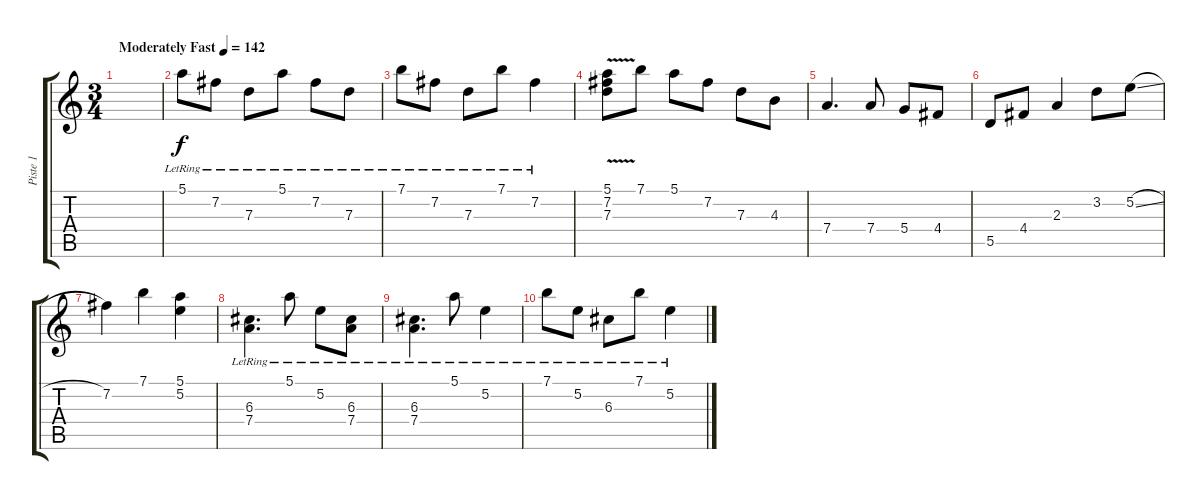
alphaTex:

\track ("Piste 1" "Piste 1") {instrument electricguitarjazz}
\staff {score tabs}
\tuning (E4 B3 G3 D3 A2 E2) {hide}
\ts (3 4)
\tempo (142 "Moderately Fast")
\clef g2
\ks c
|
5.1{lr}.8 7.2{lr}.8 7.3{lr}.8 5.1{lr}.8 7.2{lr}.8 7.3{lr}.8 |
7.1{lr}.8 7.2{lr}.8 7.3{lr}.8 7.1{lr}.8 7.2{lr}.4 |
(5.1{v} 7.2{v} 7.3{v}).8 7.1.8 5.1.8 7.2.8 7.3.8 4.3.8 |
7.4.4{d} 7.4.8 5.4.8 4.4.8 |
5.5.8 4.4.8 2.3.4 3.2.8 5.2{sl}.8 |
7.2.4 7.1.4 (5.1 5.2).4 |
(6.3{lr} 7.4{lr}).4{d} 5.1{lr}.8 5.2{lr}.8 (6.3{lr} 7.4{lr}).8 |
(6.3{lr} 7.4{lr}).4{d} 5.1{lr}.8 5.2{lr}.4 |
7.1{lr}.8 5.2{lr}.8 6.3{lr}.8 7.1{lr}.8 5.2{lr}.4
